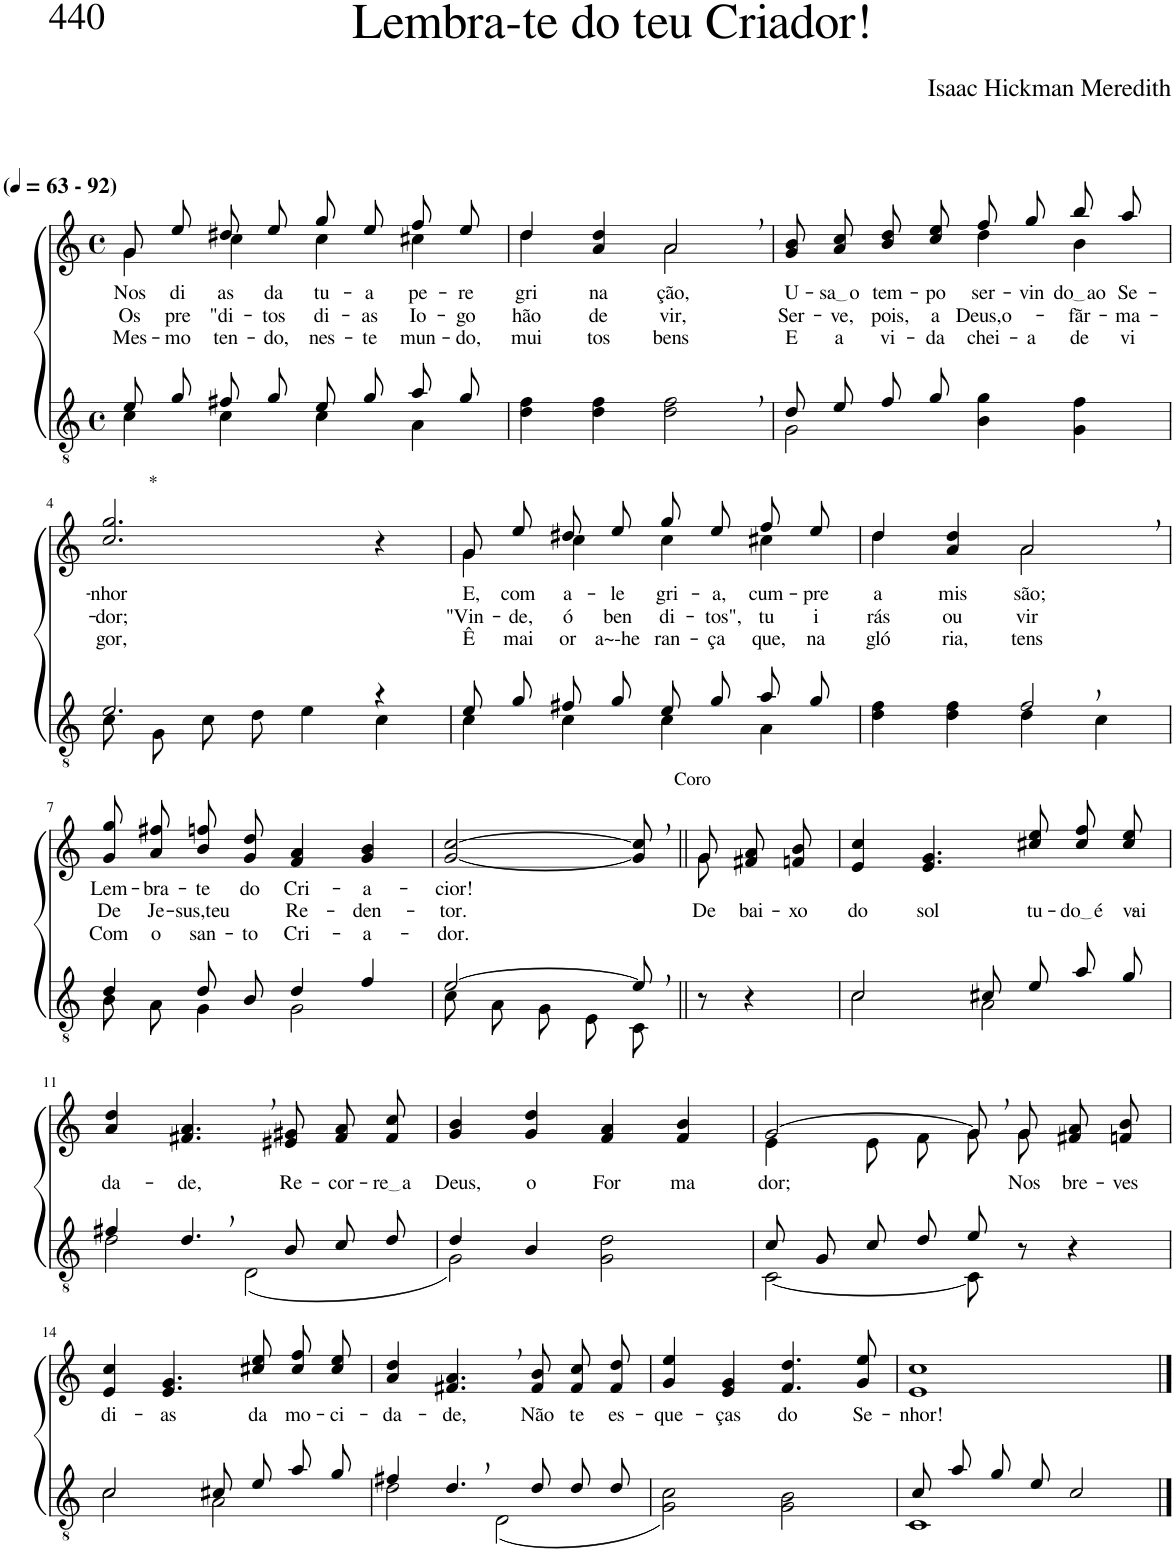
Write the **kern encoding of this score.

**kern	**kern	**text	**text	**text
*part2	*part1	*part1	*part1	*part1
*staff2	*staff1	*staff1	*staff1	*staff1
*I"Parte III e IV	*I"Parte I e II	*	*	*
*clefGv2	*clefG2	*	*	*
*Trd4c7	*Trd4c7	*	*	*
*k[]	*k[]	*	*	*
*M4/4	*M4/4	*	*	*
*met(c)	*met(c)	*	*	*
*MM63	*MM63	*	*	*
=1	=1	=1	=1	=1
*^	*^	*	*	*
!	!	!LO:TX:a:B:t=(	!	!	!	!
!	!	!LO:TX:a:B:t=- 92)	!	!	!	!
!	!	!	!	!LO:LY:b	!LO:LY:b	!LO:LY:b
8e/L	4c\	8g/L	4g\	Nos	Os	Mes-
!	!	!	!	!LO:LY:b	!LO:LY:b	!LO:LY:b
8g/J	.	8ee/J	.	di-	pre	-mo
!	!	!	!	!LO:LY:b	!LO:LY:b	!LO:LY:b
8f#X/L	4c\	8dd#X/L	4cc\	-as	"di-	ten-
!	!	!	!	!LO:LY:b	!LO:LY:b	!LO:LY:b
8g/J	.	8ee/J	.	da	-tos	-do,
!	!	!	!	!LO:LY:b	!LO:LY:b	!LO:LY:b
8e/L	4c\	8gg/L	4cc\	tu-	di-	nes-
!	!	!	!	!LO:LY:b	!LO:LY:b	!LO:LY:b
8g/J	.	8ee/J	.	-a	-as	-te
!	!	!	!	!LO:LY:b	!LO:LY:b	!LO:LY:b
8a/L	4A\	8ff/L	4cc#X\	pe-	Io-	mun-
!	!	!	!	!LO:LY:b	!LO:LY:b	!LO:LY:b
8g/J	.	8ee/J	.	-re-	-go	-do,
*v	*v	*	*	*	*	*
=2	=2	=2	=2	=2	=2
!	!	!	!LO:LY:b	!LO:LY:b	!LO:LY:b
4d\ 4f\	4dd/	4dd\	-gri-	hão	mui-
!	!	!	!LO:LY:b	!LO:LY:b	!LO:LY:b
4d\ 4f\	4a/ 4dd/	4ryy	-na-	de	-tos
!	!	!	!LO:LY:b	!LO:LY:b	!LO:LY:b
2d\, 2f\,	2a,/	2a\	-ção,	vir,	bens
=3	=3	=3	=3	=3	=3
*^	*	*	*	*	*
!	!	!	!	!LO:LY:b	!LO:LY:b	!LO:LY:b
8d/L	2G\	8g/ 8b/L	2ryy	U-	Ser-	E
!	!	!	!	!LO:LY:b	!LO:LY:b	!LO:LY:b
8e/J	.	8a/ 8cc/J	.	sa o	-ve,	a
!	!	!	!	!LO:LY:b	!LO:LY:b	!LO:LY:b
8f/L	.	8b\ 8dd\L	.	tem-	pois,	vi-
!	!	!	!	!LO:LY:b	!LO:LY:b	!LO:LY:b
8g/J	.	8cc\ 8ee\J	.	-po	a	-da
!	!	!	!	!LO:LY:b	!LO:LY:b	!LO:LY:b
2ryy	4B\ 4g\	8ff/L	4dd\	ser-	Deus,o-	chei-
!	!	!	!	!LO:LY:b	!	!LO:LY:b
.	.	8gg/J	.	-vin-	.	-a
!	!	!	!	!LO:LY:b	!LO:LY:b	!LO:LY:b
.	4G\ 4f\	8bb/L	4b\	do ao	-fãr-	de
!	!	!	!	!LO:LY:b	!LO:LY:b	!LO:LY:b
.	.	8aa/J	.	Se-	-ma-	vi
*	*	*v	*v	*	*	*
!!LO:LB:g=z
=4	=4	=4	=4	=4	=4
!	!	!LO:TX:a:t=*	!	!	!
!	!	!	!LO:LY:b	!LO:LY:b	!LO:LY:b
2.e/	8c\L	2.cc/ 2.gg/	-nhor	-dor;	gor,
.	8G\J	.	.	.	.
.	8c\L	.	.	.	.
.	8d\J	.	.	.	.
.	4e\	.	.	.	.
4r	4c\	4r	.	.	.
=5	=5	=5	=5	=5	=5
*	*	*^	*	*	*
!	!	!	!	!LO:LY:b	!LO:LY:b	!LO:LY:b
8e/L	4c\	8g/L	4g\	E,	"Vin-	Ê
!	!	!	!	!LO:LY:b	!LO:LY:b	!LO:LY:b
8g/J	.	8ee/J	.	com	-de,	mai-
!	!	!	!	!LO:LY:b	!LO:LY:b	!LO:LY:b
8f#X/L	4c\	8dd#X/L	4cc\	a-	ó	-or
!	!	!	!	!LO:LY:b	!LO:LY:b	!LO:LY:b
8g/J	.	8ee/J	.	-le-	ben-	a~-he-
!	!	!	!	!LO:LY:b	!LO:LY:b	!LO:LY:b
8e/L	4c\	8gg/L	4cc\	-gri-	-di-	-ran-
!	!	!	!	!LO:LY:b	!LO:LY:b	!LO:LY:b
8g/J	.	8ee/J	.	-a,	-tos",	-ça
!	!	!	!	!LO:LY:b	!LO:LY:b	!LO:LY:b
8a/L	4A\	8ff/L	4cc#X\	cum-	tu	que,
!	!	!	!	!LO:LY:b	!LO:LY:b	!LO:LY:b
8g/J	.	8ee/J	.	-pre	i-	na
=6	=6	=6	=6	=6	=6	=6
!	!	!	!	!LO:LY:b	!LO:LY:b	!LO:LY:b
2ryy	4d\ 4f\	4dd/	4dd\	a	-rás	gló-
!	!	!	!	!LO:LY:b	!LO:LY:b	!LO:LY:b
.	4d\ 4f\	4a/ 4dd/	4ryy	mis-	ou-	-ria,
!	!	!	!	!LO:LY:b	!LO:LY:b	!LO:LY:b
2f,/	4d\	2a,/	2a\	-são;	-vir	tens
.	4c\	.	.	.	.	.
*	*	*v	*v	*	*	*
!!LO:LB:g=z
=7	=7	=7	=7	=7	=7
!	!	!	!LO:LY:b	!LO:LY:b	!LO:LY:b
4d/	8B\L	8g\ 8gg\L	-Lem-	De	Com
!	!	!	!LO:LY:b	!LO:LY:b	!LO:LY:b
.	8A\J	8a\ 8ff#X\J	-bra-	Je-	o
!	!	!	!LO:LY:b	!LO:LY:b	!LO:LY:b
8d/L	4G\	8b\ 8ffn\L	-te	-sus,teu	san-
!	!	!	!LO:LY:b	!	!LO:LY:b
8B/J	.	8g\ 8dd\J	do	.	-to
!	!	!	!LO:LY:b	!LO:LY:b	!LO:LY:b
4d/	2G\	4f/ 4a/	Cri-	Re-	Cri-
!	!	!	!LO:LY:b	!LO:LY:b	!LO:LY:b
4f/	.	4g/ 4b/	-a-	-den-	-a-
=8	=8	=8	=8	=8	=8
!	!	!	!LO:LY:b	!LO:LY:b	!LO:LY:b
[2e/	8c\L	[2g/ [2cc/	-cior!	-tor.	-dor.
.	8A\J	.	.	.	.
.	8G\L	.	.	.	.
.	8E\J	.	.	.	.
!	!	!LO:TX:a:t=Coro	!	!	!
8e,/]	8C\J	8g/], 8cc/],	.	.	.
=9||	=9||	=9||	=9||	=9||	=9||
*	*	*^	*	*	*
!	!	!	!	!	!LO:LY:b	!
*v	*v	*	*	*	*	*
8r	8g/	8g\	.	De-	.
!	!	!	!	!LO:LY:b	!
4r	8f#X/ 8a/L	4ryy	.	-bai-	.
!	!	!	!	!LO:LY:b	!
.	8fn/ 8b/J	.	.	-xo	.
*	*v	*v	*	*	*
=10	=10	=10	=10	=10
*^	*	*	*	*
!	!	!	!	!LO:LY:b	!
2c/	2c\	4e/ 4cc/	.	do	.
!	!	!	!	!LO:LY:b	!
.	.	4.e/ 4.g/	.	sol	.
8c#X/L	2A\	.	.	.	.
!	!	!	!	!LO:LY:b	!
8e/J	.	8cc#X/ 8ee/	.	tu-	.
!	!	!	!	!LO:LY:b	!
8a/L	.	8cc#\ 8ff\L	.	do é	.
!	!	!	!	!LO:LY:b	!
8g/J	.	8cc#\ 8ee\J	.	vai-	.
!!LO:LB:g=z
=11	=11	=11	=11	=11	=11
!	!	!	!LO:LY:b	!	!
4f#X/	2d\	4a/ 4dd/	da-	.	.
!	!	!	!LO:LY:b	!	!
4.d,/	.	4.f#X/, 4.a/,	-de,	.	.
.	(2D\	.	.	.	.
!	!	!	!LO:LY:b	!	!
8B/	.	8e#X/ 8g#X/	Re-	.	.
!	!	!	!LO:LY:b	!	!
8c/L	.	8f#/ 8a/L	-cor-	.	.
!	!	!	!LO:LY:b	!	!
8d/J	.	8f#/ 8cc/J	re a	.	.
=12	=12	=12	=12	=12	=12
!	!	!	!LO:LY:b	!	!
4d/	2G\)	4g/ 4b/	Deus,	.	.
!	!	!	!LO:LY:b	!	!
4B/	.	4g/ 4dd/	o	.	.
!	!	!	!LO:LY:b	!	!
2ryy	2G\ 2d\	4f/ 4a/	For	.	.
!	!	!	!LO:LY:b	!	!
.	.	4f/ 4b/	ma	.	.
=13	=13	=13	=13	=13	=13
*	*	*^	*	*	*
!	!	!	!	!LO:LY:b	!	!
8c/L	[2C\	[2g/	4e\	dor;	.	.
8G/J	.	.	.	.	.	.
8c/L	.	.	8e\L	.	.	.
8d/J	.	.	8f\J	.	.	.
8e/	8C\]	8g,/L]	8g\L	.	.	.
!	!	!	!	!LO:LY:b	!	!
8r	4.ryy	8g/J	8g\J	Nos	.	.
!	!	!	!	!LO:LY:b	!	!
4r	.	8f#X/ 8a/L	4ryy	bre-	.	.
!	!	!	!	!LO:LY:b	!	!
.	.	8fn/ 8b/J	.	-ves	.	.
*	*	*v	*v	*	*	*
!!LO:LB:g=z
=14	=14	=14	=14	=14	=14
!	!	!	!LO:LY:b	!	!
2c/	2c\	4e/ 4cc/	di-	.	.
!	!	!	!LO:LY:b	!	!
.	.	4.e/ 4.g/	-as	.	.
8c#X/L	2A\	.	.	.	.
!	!	!	!LO:LY:b	!	!
8e/J	.	8cc#X/ 8ee/	da	.	.
!	!	!	!LO:LY:b	!	!
8a/L	.	8cc#\ 8ff\L	mo-	.	.
!	!	!	!LO:LY:b	!	!
8g/J	.	8cc#\ 8ee\J	-ci-	.	.
=15	=15	=15	=15	=15	=15
!	!	!	!LO:LY:b	!	!
4f#X/	2d\	4a/ 4dd/	-da-	.	.
!	!	!	!LO:LY:b	!	!
4.d,/	.	4.f#X/, 4.a/,	-de,	.	.
.	(2D\	.	.	.	.
!	!	!	!LO:LY:b	!	!
8d/	.	8f#/ 8b/	Não	.	.
!	!	!	!LO:LY:b	!	!
8d/L	.	8f#/ 8cc/L	te	.	.
!	!	!	!LO:LY:b	!	!
8d/J	.	8f#/ 8dd/J	es-	.	.
*v	*v	*	*	*	*
=16	=16	=16	=16	=16
!	!	!LO:LY:b	!	!
2G\ 2c\)	4g/ 4ee/	-que-	.	.
!	!	!LO:LY:b	!	!
.	4e/ 4g/	-ças	.	.
!	!	!LO:LY:b	!	!
2G\ 2B\	4.f/ 4.dd/	do	.	.
!	!	!LO:LY:b	!	!
.	8g/ 8ee/	Se-	.	.
=17	=17	=17	=17	=17
*^	*	*	*	*
!	!	!	!LO:LY:b	!	!
8c/L	1C	1e 1cc	-nhor!	.	.
8a/J	.	.	.	.	.
8g/L	.	.	.	.	.
8e/J	.	.	.	.	.
2c/	.	.	.	.	.
*v	*v	*	*	*	*
==	==	==	==	==
*-	*-	*-	*-	*-
